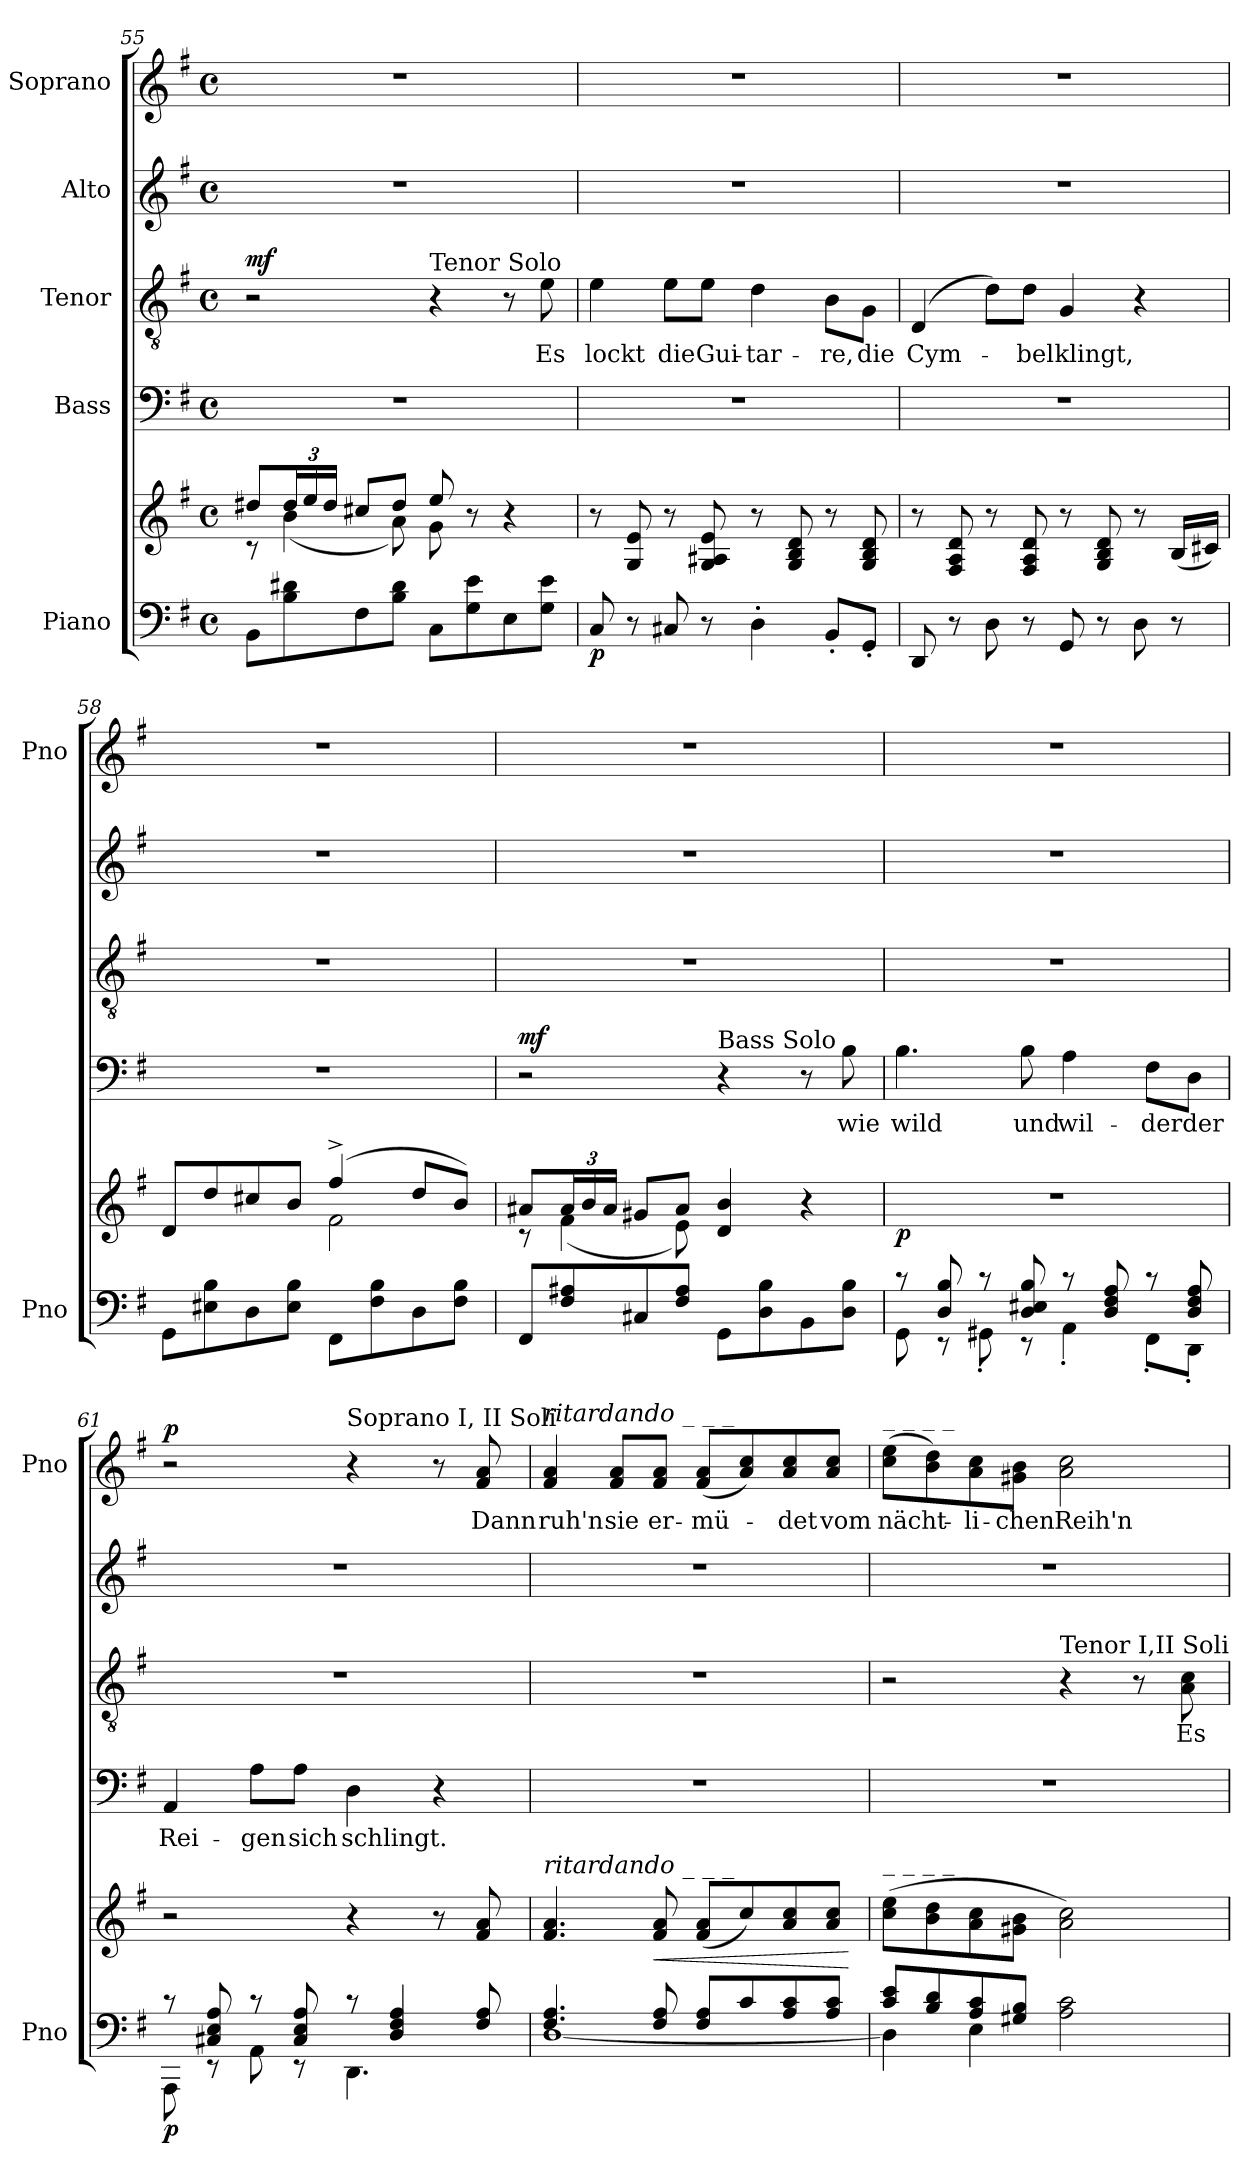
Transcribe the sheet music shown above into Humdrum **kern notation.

**kern	**kern	**dynam	**kern	**text	**dynam	**kern	**text	**dynam	**kern	**kern	**text	**dynam
*part5	*part5	*part5	*part4	*part4	*part4	*part3	*part3	*part3	*part2	*part1	*part1	*part1
*staff6	*staff5	*staff5/6	*staff4	*staff4	*staff4	*staff3	*staff3	*staff3	*staff2	*staff1	*staff1	*staff1
*I"Piano	*	*	*I"Bass	*	*	*I"Tenor	*	*	*I"Alto	*I"Soprano	*	*
*I'Pno	*	*	*	*	*	*	*	*	*	*I'Pno	*	*
!!LO:PB:g=z
*clefF4	*clefG2	*	*clefF4	*	*	*clefGv2	*	*	*clefG2	*clefG2	*	*
*k[f#]	*k[f#]	*	*k[f#]	*	*	*k[f#]	*	*	*k[f#]	*k[f#]	*	*
*e:	*e:	*	*e:	*	*	*e:	*	*	*e:	*e:	*	*
*M4/4	*M4/4	*	*M4/4	*	*	*M4/4	*	*	*M4/4	*M4/4	*	*
*met(c)	*met(c)	*	*met(c)	*	*	*met(c)	*	*	*met(c)	*met(c)	*	*
=55	=55	=55	=55	=55	=55	=55	=55	=55	=55	=55	=55	=55
*	*^	*	*	*	*	*	*	*	*	*	*	*
!	!	!	!	!	!	!	!	!	!LO:DY:b	!	!	!	!
8BB\L	8dd#X/L	8rc	.	1r	.	.	2r	.	mf	1r	1r	.	.
*	*Xbrackettup	*	*	*	*	*	*	*	*	*	*	*	*
8B\ 8d#X\	24dd#/L	(<4b\	.	.	.	.	.	.	.	.	.	.	.
.	24ee/	.	.	.	.	.	.	.	.	.	.	.	.
.	24dd#/JJ	.	.	.	.	.	.	.	.	.	.	.	.
8F#\	8cc#X/L	.	.	.	.	.	.	.	.	.	.	.	.
8B\ 8d#\J	8dd#/J	8a\)	.	.	.	.	.	.	.	.	.	.	.
!	!	!	!	!	!	!	!LO:TX:a:t=Tenor Solo	!	!	!	!	!	!
8C\L	8ee/	8g\	.	.	.	.	4r	.	.	.	.	.	.
8G\ 8e\	8r	4.ryy	.	.	.	.	.	.	.	.	.	.	.
8E\	4r	.	.	.	.	.	8r	.	.	.	.	.	.
!	!	!	!	!	!	!	!	!LO:LY:b	!	!	!	!	!
8G\ 8e\J	.	.	.	.	.	.	8e\	Es	.	.	.	.	.
*	*v	*v	*	*	*	*	*	*	*	*	*	*	*
=56	=56	=56	=56	=56	=56	=56	=56	=56	=56	=56	=56	=56
!	!	!LO:DY:b=2	!	!	!	!	!LO:LY:b	!	!	!	!	!
8C/	8r	p	1r	.	.	4e\	lockt	.	1r	1r	.	.
8r	8G/ 8e/	.	.	.	.	.	.	.	.	.	.	.
!	!	!	!	!	!	!	!LO:LY:b	!	!	!	!	!
8C#X/	8r	.	.	.	.	8e\L	die	.	.	.	.	.
!	!	!	!	!	!	!	!LO:LY:b	!	!	!	!	!
8r	8G/ 8A#X/ 8e/	.	.	.	.	8e\J	Gui-	.	.	.	.	.
!	!	!	!	!	!	!	!LO:LY:b	!	!	!	!	!
4D'\	8r	.	.	.	.	4d\	-tar-	.	.	.	.	.
.	8G/ 8B/ 8d/	.	.	.	.	.	.	.	.	.	.	.
!	!	!	!	!	!	!	!LO:LY:b	!	!	!	!	!
8BB'/L	8r	.	.	.	.	8B\L	-re,	.	.	.	.	.
!	!	!	!	!	!	!	!LO:LY:b	!	!	!	!	!
8GG'/J	8G/ 8B/ 8d/	.	.	.	.	8G\J	die	.	.	.	.	.
=57	=57	=57	=57	=57	=57	=57	=57	=57	=57	=57	=57	=57
!	!	!	!	!	!	!	!LO:LY:b	!	!	!	!	!
8DD/	8r	.	1r	.	.	(>4D/	Cym-	.	1r	1r	.	.
8r	8F#/ 8A/ 8d/	.	.	.	.	.	.	.	.	.	.	.
8D\	8r	.	.	.	.	8d\L)	.	.	.	.	.	.
!	!	!	!	!	!	!	!LO:LY:b	!	!	!	!	!
8r	8F#/ 8A/ 8d/	.	.	.	.	8d\J	-bel	.	.	.	.	.
!	!	!	!	!	!	!	!LO:LY:b	!	!	!	!	!
8GG/	8r	.	.	.	.	4G/	klingt,	.	.	.	.	.
8r	8G/ 8B/ 8d/	.	.	.	.	.	.	.	.	.	.	.
8D\	8r	.	.	.	.	4r	.	.	.	.	.	.
8r	(<16B/LL	.	.	.	.	.	.	.	.	.	.	.
.	16c#X/JJ)	.	.	.	.	.	.	.	.	.	.	.
=58	=58	=58	=58	=58	=58	=58	=58	=58	=58	=58	=58	=58
*	*^	*	*	*	*	*	*	*	*	*	*	*
8GG\L	8d/L	2ryy	.	1r	.	.	1r	.	.	1r	1r	.	.
8E#X\ 8B\	8dd/	.	.	.	.	.	.	.	.	.	.	.	.
8D\	8cc#X/	.	.	.	.	.	.	.	.	.	.	.	.
8E#\ 8B\J	8b/J	.	.	.	.	.	.	.	.	.	.	.	.
8FF#\L	(>4ff#^/	2f#\	.	.	.	.	.	.	.	.	.	.	.
8F#\ 8B\	.	.	.	.	.	.	.	.	.	.	.	.	.
8D\	8dd/L	.	.	.	.	.	.	.	.	.	.	.	.
8F#\ 8B\J	8b/J)	.	.	.	.	.	.	.	.	.	.	.	.
!!LO:LB:g=z
=59	=59	=59	=59	=59	=59	=59	=59	=59	=59	=59	=59	=59	=59
!	!	!	!	!	!	!LO:DY:b	!	!	!	!	!	!	!
8FF#/L	8a#X/L	8rc	.	2r	.	mf	1r	.	.	1r	1r	.	.
8F#/ 8A#X/	24a#/L	(<4f#\	.	.	.	.	.	.	.	.	.	.	.
.	24b/	.	.	.	.	.	.	.	.	.	.	.	.
.	24a#/JJ	.	.	.	.	.	.	.	.	.	.	.	.
8C#X/	8g#X/L	.	.	.	.	.	.	.	.	.	.	.	.
8F#/ 8A#/J	8a#/J	8e\)	.	.	.	.	.	.	.	.	.	.	.
!	!	!	!	!LO:TX:a:t=Bass Solo	!	!	!	!	!	!	!	!	!
8GG\L	4d/ 4b/	2ryy	.	4r	.	.	.	.	.	.	.	.	.
8D\ 8B\	.	.	.	.	.	.	.	.	.	.	.	.	.
8BB\	4r	.	.	8r	.	.	.	.	.	.	.	.	.
!	!	!	!	!	!LO:LY:b	!	!	!	!	!	!	!	!
8D\ 8B\J	.	.	.	8B\	wie	.	.	.	.	.	.	.	.
*	*v	*v	*	*	*	*	*	*	*	*	*	*	*
=60	=60	=60	=60	=60	=60	=60	=60	=60	=60	=60	=60	=60
*^	*	*	*	*	*	*	*	*	*	*	*	*
!	!	!	!LO:DY:b	!	!LO:LY:b	!	!	!	!	!	!	!	!
8rc	8GG\	1r	p	4.B\	wild	.	1r	.	.	1r	1r	.	.
8D/ 8B/	8rEE	.	.	.	.	.	.	.	.	.	.	.	.
8rc	8GG#X'\	.	.	.	.	.	.	.	.	.	.	.	.
!	!	!	!	!	!LO:LY:b	!	!	!	!	!	!	!	!
8D/ 8E#X/ 8B/	8rEE	.	.	8B\	und	.	.	.	.	.	.	.	.
!	!	!	!	!	!LO:LY:b	!	!	!	!	!	!	!	!
8rc	4AA'\	.	.	4A\	wil-	.	.	.	.	.	.	.	.
8D/ 8F#/ 8A/	.	.	.	.	.	.	.	.	.	.	.	.	.
!	!	!	!	!	!LO:LY:b	!	!	!	!	!	!	!	!
8rc	8FF#'\L	.	.	8F#\L	-der	.	.	.	.	.	.	.	.
!	!	!	!	!	!LO:LY:b	!	!	!	!	!	!	!	!
8D/ 8F#/ 8A/	8DD'\J	.	.	8D\J	der	.	.	.	.	.	.	.	.
=61	=61	=61	=61	=61	=61	=61	=61	=61	=61	=61	=61	=61	=61
!	!	!	!LO:DY:b=2	!	!LO:LY:b	!	!	!	!	!	!	!	!LO:DY:b
8rc	8AAA\	2r	p	4AA/	Rei-	.	1r	.	.	1r	2r	.	p
8C#X/ 8E/ 8A/	8rEE	.	.	.	.	.	.	.	.	.	.	.	.
!	!	!	!	!	!LO:LY:b	!	!	!	!	!	!	!	!
8rc	8AA\	.	.	8A\L	-gen	.	.	.	.	.	.	.	.
!	!	!	!	!	!LO:LY:b	!	!	!	!	!	!	!	!
8C#/ 8E/ 8A/	8rEE	.	.	8A\J	sich	.	.	.	.	.	.	.	.
!	!	!	!	!	!	!	!	!	!	!	!LO:TX:a:t=Soprano I, II Soli	!	!
!	!	!	!	!	!LO:LY:b	!	!	!	!	!	!	!	!
8rc	4.DD\	4r	.	4D\	schlingt.	.	.	.	.	.	4r	.	.
4D/ 4F#/ 4A/	.	.	.	.	.	.	.	.	.	.	.	.	.
.	.	8r	.	4r	.	.	.	.	.	.	8r	.	.
!	!	!	!	!	!	!	!	!	!	!	!	!LO:LY:b	!
8F#/ 8A/	8ryy	8f#/ 8a/	.	.	.	.	.	.	.	.	8f#/ 8a/	Dann	.
=62	=62	=62	=62	=62	=62	=62	=62	=62	=62	=62	=62	=62	=62
!	!	!	!	!	!	!	!	!	!	!	!LO:TX:a:i:t=ritardando  _          _          _	!	!
!	!	!LO:TX:a:i:t=ritardando  _          _          _	!	!	!	!	!	!	!	!	!	!	!
!	!	!	!	!	!	!	!	!	!	!	!	!LO:LY:b	!
4.F#/ 4.A/	[1D	4.f#/ 4.a/	.	1r	.	.	1r	.	.	1r	4f#/ 4a/	ruh'n	.
!	!	!	!	!	!	!	!	!	!	!	!	!LO:LY:b	!
.	.	.	.	.	.	.	.	.	.	.	8f#/ 8a/L	sie	.
!	!	!	!LO:HP:b	!	!	!	!	!	!	!	!	!LO:LY:b	!
8F#/ 8A/	.	8f#/ 8a/	<	.	.	.	.	.	.	.	8f#/ 8a/J	er-	.
!	!	!	!	!	!	!	!	!	!	!	!	!LO:LY:b	!
8F#/ 8A/L	.	(<8f#/ 8a/L	.	.	.	.	.	.	.	.	(<8f#/ 8a/L	-mü-	.
8c/	.	8cc/)	.	.	.	.	.	.	.	.	8a/ 8cc/)	.	.
!	!	!	!	!	!	!	!	!	!	!	!	!LO:LY:b	!
8A/ 8c/	.	8a/ 8cc/	.	.	.	.	.	.	.	.	8a/ 8cc/	-det	.
!	!	!	!	!	!	!	!	!	!	!	!	!LO:LY:b	!
8A/ 8c/J	.	8a/ 8cc/J	.	.	.	.	.	.	.	.	8a/ 8cc/J	vom	.
*v	*v	*	*	*	*	*	*	*	*	*	*	*	*
.	.	[	.	.	.	.	.	.	.	.	.	.
!!LO:PB:g=z
=63	=63	=63	=63	=63	=63	=63	=63	=63	=63	=63	=63	=63
*^	*	*	*	*	*	*	*	*	*	*	*	*
!	!	!	!	!	!	!	!	!	!	!	!LO:TX:a:i:t=_          _          _          _	!	!
!	!	!LO:TX:a:i:t=_          _          _          _	!	!	!	!	!	!	!	!	!	!	!
!	!	!	!	!	!	!	!	!	!	!	!	!LO:LY:b	!
8c/ 8e/L	4D\]	(>8cc\ 8ee\L	.	1r	.	.	2r	.	.	1r	(>8cc\ 8ee\L	nächt-	.
8B/ 8d/	.	8b\ 8dd\	.	.	.	.	.	.	.	.	8b\ 8dd\)	.	.
!	!	!	!	!	!	!	!	!	!	!	!	!LO:LY:b	!
8A/ 8c/	4E\	8a\ 8cc\	.	.	.	.	.	.	.	.	8a\ 8cc\	-li-	.
!	!	!	!	!	!	!	!	!	!	!	!	!LO:LY:b	!
8G#X/ 8B/J	.	8g#X\ 8b\J	.	.	.	.	.	.	.	.	8g#X\ 8b\J	-chen	.
!	!	!	!	!	!	!	!LO:TX:a:t=Tenor I,II Soli	!	!	!	!	!	!
!	!	!	!	!	!	!	!	!	!	!	!	!LO:LY:b	!
2A\ 2c\	2ryy	2a\ 2cc\)	.	.	.	.	4r	.	.	.	2a\ 2cc\	Reih'n	.
.	.	.	.	.	.	.	8r	.	.	.	.	.	.
!	!	!	!	!	!	!	!	!LO:LY:b	!	!	!	!	!
.	.	.	.	.	.	.	8A\ 8c\	Es	.	.	.	.	.
*v	*v	*	*	*	*	*	*	*	*	*	*	*	*
=	=	=	=	=	=	=	=	=	=	=	=	=
*-	*-	*-	*-	*-	*-	*-	*-	*-	*-	*-	*-	*-
